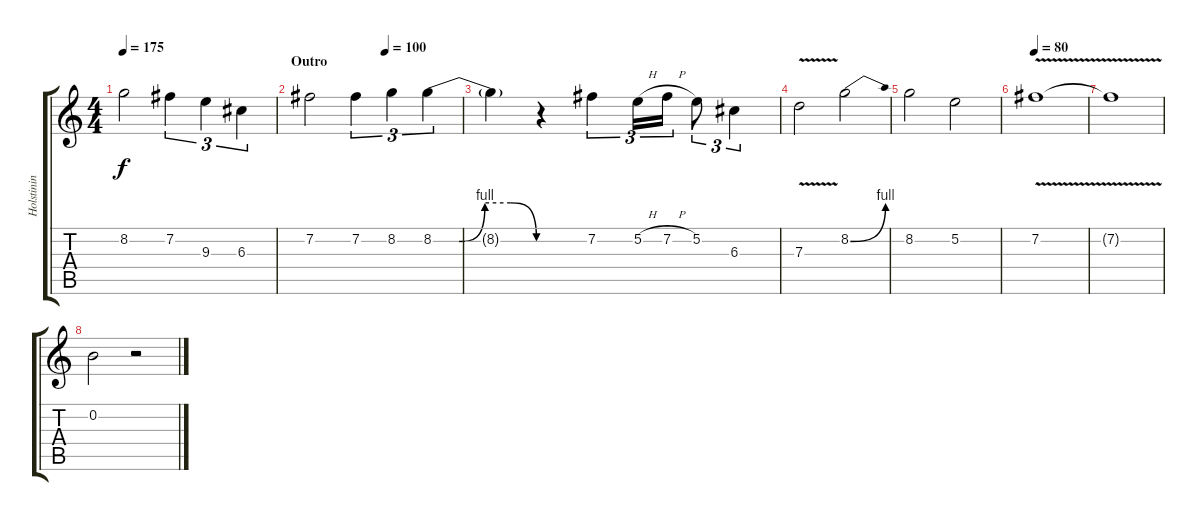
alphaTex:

\track ("Holstinin" "Holstinin") {instrument distortionguitar}
\staff {score tabs}
\tuning (E4 B3 G3 D3 A2 E2) {hide}
\ts (4 4)
\tempo 175
\clef g2
\ks c
8.2{t}.2{dy f} 7.2.4{tu (3 2)} 9.3.4{tu (3 2)} 6.3.4{tu (3 2)} |
\section ("" "Outro")
\tempo (100 0.5)
7.2.2 7.2.4{tu (3 2)} 8.2.4{tu (3 2)} 8.2{be (custom 0 0 15 0 30 4 45 4 60 0)}.4{tu (3 2)} |
8.2{t}.4 r.4 7.2.4{tu (3 2)} 5.2{h}.16{tu (3 2)} 7.2{h}.16{tu (3 2)} 5.2.8{tu (3 2)} 6.3.4{tu (3 2)} |
7.3{v}.2 8.2{be (bend 0 0 60 4)}.2 |
8.2.2 5.2.2 |
\tempo 80
7.2{v}.1 |
7.2{t}.1 |
0.2.2 r.2
